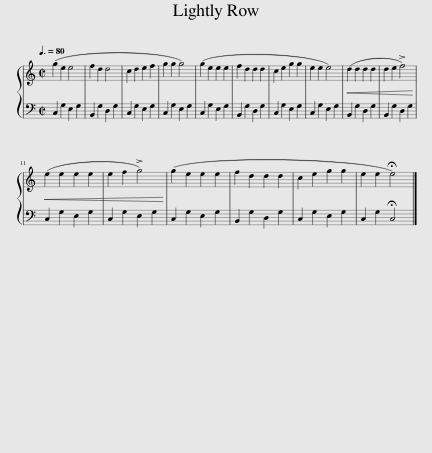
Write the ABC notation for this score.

X:1
%%score { 1 | 2 }
L:1/8
Q:3/8=80
M:2/2
I:linebreak $
K:C
V:1 treble
V:2 bass
V:1
 (g2 e2 e4 | f2 d2 d4 | c2 d2 e2 f2 | g2 g2 g4) | (g2 e2 e2 e2 | %5
 f2 d2 d2 d2 | c2 e2 g2 g2 | e2 e2 e4) |!<(! (d2 d2 d2 d2 | d2 e2 !>!f4)!<)! |$ %10
!<(! (e2 e2 e2 e2 | e2 f2 !>!g4)!<)! | (g2 e2 e2 e2 | f2 d2 d2 d2 | c2 e2 g2 g2 | %15
 e2 e2 !fermata!e4) |] %16
V:2
 C,2 G,2 E,2 G,2 | B,,2 G,2 D,2 G,2 | C,2 G,2 E,2 G,2 | C,2 G,2 E,2 G,2 | C,2 G,2 E,2 G,2 | %5
 B,,2 G,2 D,2 G,2 | C,2 G,2 E,2 G,2 | C,2 G,2 E,2 G,2 | B,,2 G,2 D,2 G,2 | B,,2 G,2 D,2 G,2 |$ %10
 C,2 G,2 E,2 G,2 | C,2 G,2 E,2 G,2 | C,2 G,2 E,2 G,2 | B,,2 G,2 D,2 G,2 | C,2 G,2 E,2 G,2 | %15
 C,2 G,2 !fermata!C,4 |] %16
